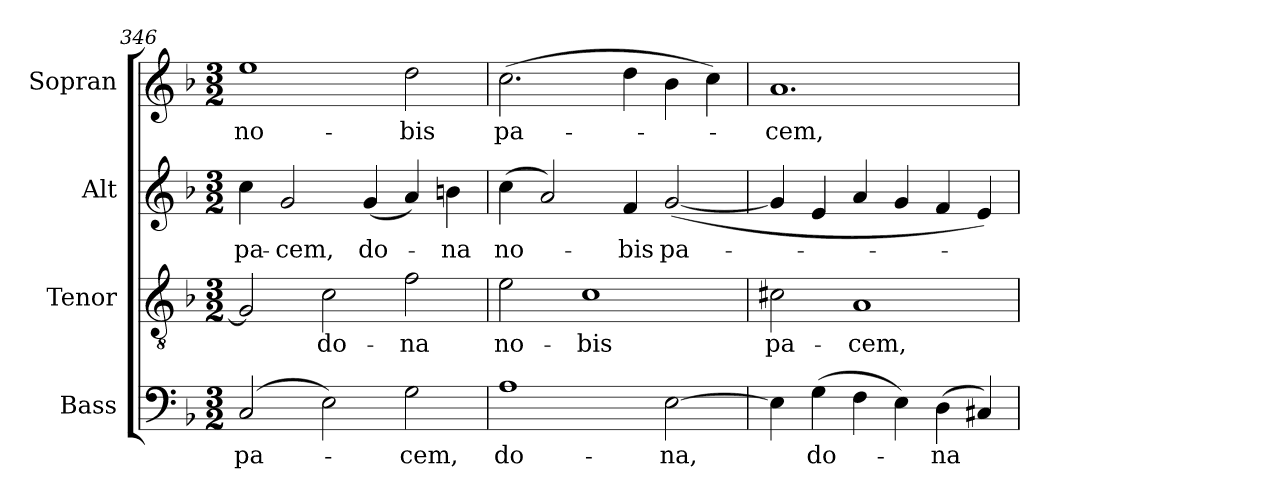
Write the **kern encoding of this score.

**kern	**text	**kern	**text	**kern	**text	**kern	**text
*part4	*part4	*part3	*part3	*part2	*part2	*part1	*part1
*staff4	*staff4	*staff3	*staff3	*staff2	*staff2	*staff1	*staff1
*I"Bass	*	*I"Tenor	*	*I"Alt	*	*I"Sopran	*
*I'B.	*	*I'T.	*	*I'A.	*	*I'S.	*
*clefF4	*	*clefGv2	*	*clefG2	*	*clefG2	*
*k[b-]	*	*k[b-]	*	*k[b-]	*	*k[b-]	*
*F:	*	*F:	*	*F:	*	*F:	*
*M3/2	*	*M3/2	*	*M3/2	*	*M3/2	*
=346	=346	=346	=346	=346	=346	=346	=346
!	!LO:LY:b	!	!	!	!LO:LY:b	!	!LO:LY:b
(2C/	pa-	2G/]	.	4cc\	pa-	1ee	no-
!	!	!	!	!	!LO:LY:b	!	!
.	.	.	.	2g/	-cem,	.	.
!	!	!	!LO:LY:b	!	!	!	!
2E\)	.	2c\	do-	.	.	.	.
!	!	!	!	!	!LO:LY:b	!	!
.	.	.	.	(<4g/	do-	.	.
!	!LO:LY:b	!	!LO:LY:b	!	!	!	!LO:LY:b
2G\	-cem,	2f\	-na	4a/)	.	2dd\	-bis
!	!	!	!	!	!LO:LY:b	!	!
.	.	.	.	4bn\	-na	.	.
!!LO:LB:g=z
=347	=347	=347	=347	=347	=347	=347	=347
!	!LO:LY:b	!	!LO:LY:b	!	!LO:LY:b	!	!LO:LY:b
1A	do-	2e\	no-	(>4cc\	no-	(>2.cc\	pa-
.	.	.	.	2a/)	.	.	.
!	!	!	!LO:LY:b	!	!	!	!
.	.	1c	-bis	.	.	.	.
!	!	!	!	!	!LO:LY:b	!	!
.	.	.	.	4f/	-bis	4dd\	.
!	!LO:LY:b	!	!	!	!LO:LY:b	!	!
[2E\	-na,	.	.	(<[2g/	pa-	4b-\	.
.	.	.	.	.	.	4cc\)	.
=348	=348	=348	=348	=348	=348	=348	=348
!	!	!	!LO:LY:b	!	!	!	!LO:LY:b
4E\]	.	2c#X\	pa-	4g/]	.	1.a	-cem,
!	!LO:LY:b	!	!	!	!	!	!
(>4G\	do-	.	.	4e/	.	.	.
!	!	!	!LO:LY:b	!	!	!	!
4F\	.	1A	-cem,	4a/	.	.	.
4E\)	.	.	.	4g/	.	.	.
!	!LO:LY:b	!	!	!	!	!	!
(>4D\	-na	.	.	4f/	.	.	.
4C#X/)	.	.	.	4e/)	.	.	.
=	=	=	=	=	=	=	=
*-	*-	*-	*-	*-	*-	*-	*-
